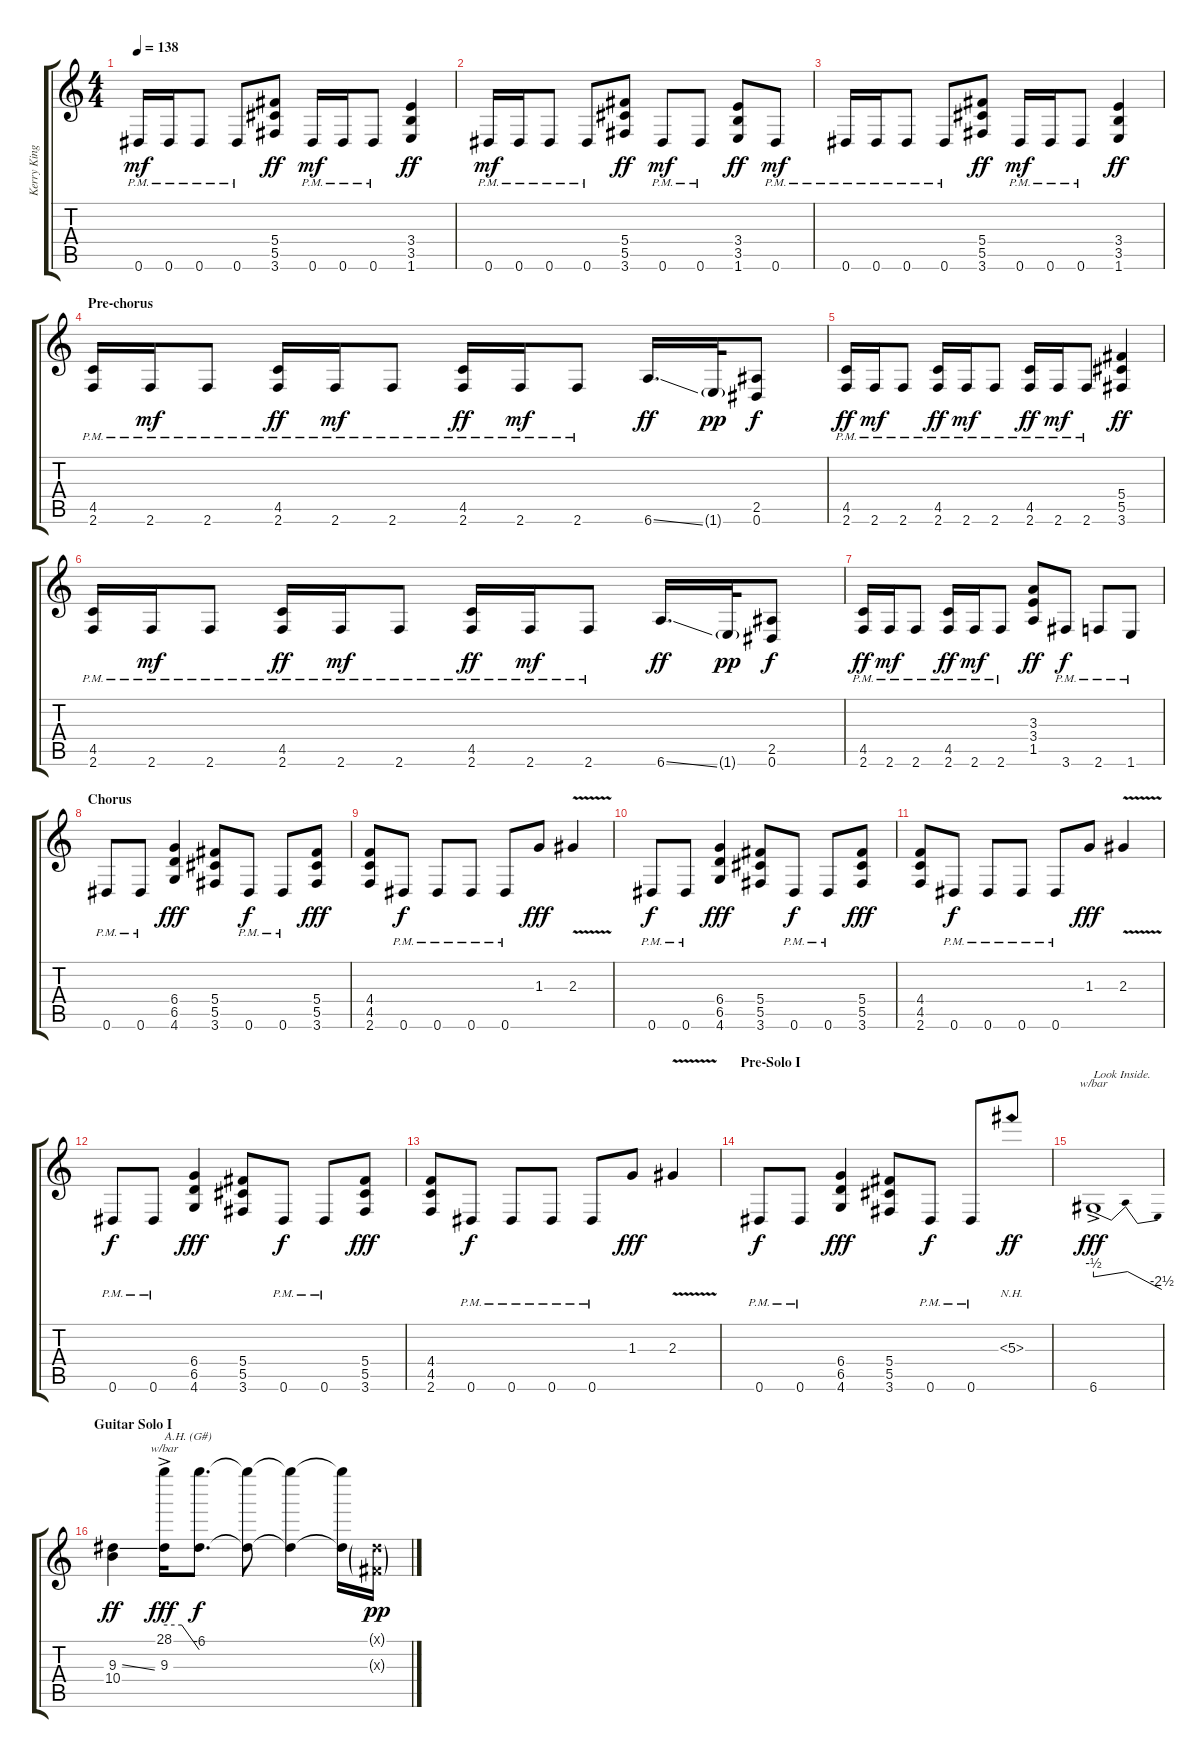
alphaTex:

\track ("Kerry King" "Kerry King") {instrument distortionguitar}
\staff {score tabs}
\tuning (Eb4 Bb3 Gb3 Db3 Ab2 Eb2) {hide}
\ts (4 4)
\tempo 138
\clef g2
\ks c
0.6{pm}.16{dy mf} 0.6{pm}.16 0.6{pm}.8 0.6{pm}.8 (5.4 5.5 3.6).8{dy ff} 0.6{pm}.16{dy mf} 0.6{pm}.16 0.6{pm}.8 (3.4 3.5 1.6).4{dy ff} |
0.6{pm}.16{dy mf} 0.6{pm}.16 0.6{pm}.8 0.6{pm}.8 (5.4 5.5 3.6).8{dy ff} 0.6{pm}.8{dy mf} 0.6{pm}.8 (3.4 3.5 1.6).8{dy ff} 0.6{pm}.8{dy mf} |
0.6{pm}.16 0.6{pm}.16 0.6{pm}.8 0.6{pm}.8 (5.4 5.5 3.6).8{dy ff} 0.6{pm}.16{dy mf} 0.6{pm}.16 0.6{pm}.8 (3.4 3.5 1.6).4{dy ff} |
\section ("" "Pre-chorus")
(4.5{pm} 2.6{pm}).16 2.6{pm}.16{dy mf} 2.6{pm}.8 (4.5{pm} 2.6{pm}).16{dy ff} 2.6{pm}.16{dy mf} 2.6{pm}.8 (4.5{pm} 2.6{pm}).16{dy ff} 2.6{pm}.16{dy mf} 2.6{pm}.8 6.6{ss}.16{d dy ff} 1.6{g}.32{dy pp} (2.5 0.6).8{dy f} |
(4.5{pm} 2.6{pm}).16{dy ff} 2.6{pm}.16{dy mf} 2.6{pm}.8 (4.5{pm} 2.6{pm}).16{dy ff} 2.6{pm}.16{dy mf} 2.6{pm}.8 (4.5{pm} 2.6{pm}).16{dy ff} 2.6{pm}.16{dy mf} 2.6{pm}.8 (5.4 5.5 3.6).4{dy ff} |
(4.5{pm} 2.6{pm}).16 2.6{pm}.16{dy mf} 2.6{pm}.8 (4.5{pm} 2.6{pm}).16{dy ff} 2.6{pm}.16{dy mf} 2.6{pm}.8 (4.5{pm} 2.6{pm}).16{dy ff} 2.6{pm}.16{dy mf} 2.6{pm}.8 6.6{ss}.16{d dy ff} 1.6{g}.32{dy pp} (2.5 0.6).8{dy f} |
(4.5{pm} 2.6{pm}).16{dy ff} 2.6{pm}.16{dy mf} 2.6{pm}.8 (4.5{pm} 2.6{pm}).16{dy ff} 2.6{pm}.16{dy mf} 2.6{pm}.8 (3.3 3.4 1.5).8{dy ff} 3.6{pm}.8{dy f} 2.6{pm}.8 1.6{pm}.8 |
\section ("" "Chorus")
0.6{pm}.8 0.6{pm}.8 (6.4 6.5 4.6).4{dy fff} (5.4 5.5 3.6).8 0.6{pm}.8{dy f} 0.6{pm}.8 (5.4 5.5 3.6).8{dy fff} |
(4.4 4.5 2.6).8 0.6{pm}.8{dy f} 0.6{pm}.8 0.6{pm}.8 0.6{pm}.8 1.3.8{dy fff} 2.3{v}.4 |
0.6{pm}.8{dy f} 0.6{pm}.8 (6.4 6.5 4.6).4{dy fff} (5.4 5.5 3.6).8 0.6{pm}.8{dy f} 0.6{pm}.8 (5.4 5.5 3.6).8{dy fff} |
(4.4 4.5 2.6).8 0.6{pm}.8{dy f} 0.6{pm}.8 0.6{pm}.8 0.6{pm}.8 1.3.8{dy fff} 2.3{v}.4 |
0.6{pm}.8{dy f} 0.6{pm}.8 (6.4 6.5 4.6).4{dy fff} (5.4 5.5 3.6).8 0.6{pm}.8{dy f} 0.6{pm}.8 (5.4 5.5 3.6).8{dy fff} |
(4.4 4.5 2.6).8 0.6{pm}.8{dy f} 0.6{pm}.8 0.6{pm}.8 0.6{pm}.8 1.3.8{dy fff} 2.3{v}.4 |
\section ("" "Pre-Solo I")
0.6{pm}.8{dy f} 0.6{pm}.8 (6.4 6.5 4.6).4{dy fff} (5.4 5.5 3.6).8 0.6{pm}.8{dy f} 0.6{pm}.8 5.3{nh}.8{dy ff} |
6.6{ac}.1{tbe (dip default 0 -2 5 0 45 0 60 -10) txt "Look Inside." dy fff} |
\section ("" "Guitar Solo I")
(9.3{ss} 10.4{ss}).4{dy ff} (28.1{ac} 9.3{ac}).16{tbe (custom default 0 0 30 0 60 -24) txt "A.H. (G#)" dy fff} (28.1{t} 9.3{t}).8{d dy f} (28.1{t} 9.3{t}).8 (28.1{t} 9.3{t}).4 (28.1{t} 9.3{t}).16 (0.1{g x} 0.3{g x}).16{dy pp}
